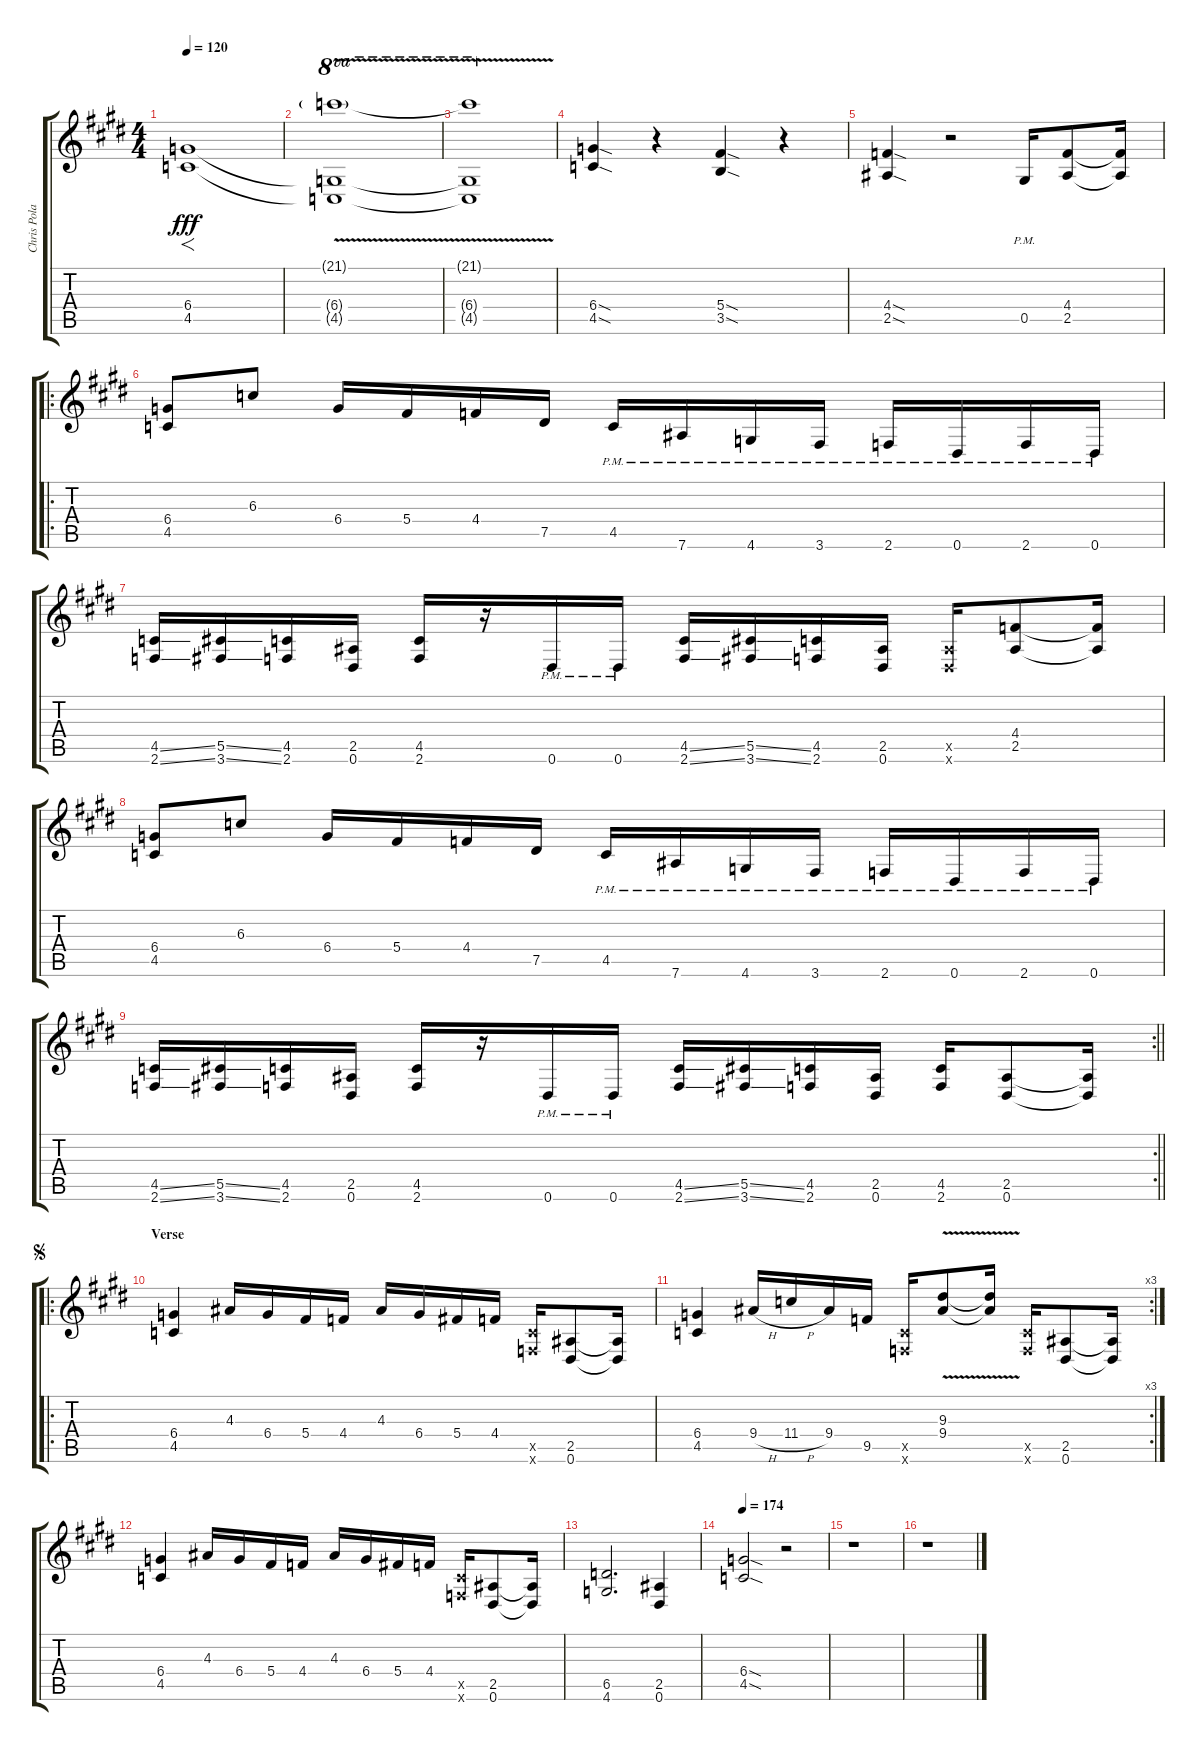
\track ("Chris Poland" "Chris Pola") {instrument overdrivenguitar}
\staff {score tabs}
\tuning (Eb4 Bb3 Gb3 Db3 Ab2 Eb2) {hide}
\ts (4 4)
\tempo 120
\clef g2
\ks e
(6.4 4.5).1{f dy fff instrument overdrivenguitar} |
(21.1{v g} 6.4{v t} 4.5{v t}).1{ot 8va} |
(21.1{v t} 6.4{v t} 4.5{v t}).1{ot 8va} |
(6.4{sod} 4.5{sod}).4 r.4 (5.4{sod} 3.5{sod}).4 r.4 |
(4.4{sod} 2.5{sod}).4 r.2 0.5{pm}.16 (4.4 2.5).8 (4.4{t} 2.5{t}).16 |
\ro
(6.4 4.5).8 6.3.8 6.4.16 5.4.16 4.4.16 7.5.16 4.5{pm}.16 7.6{pm}.16 4.6{pm}.16 3.6{pm}.16 2.6{pm}.16 0.6{pm}.16 2.6{pm}.16 0.6{pm}.16 |
(4.5{ss} 2.6{ss}).16 (5.5{ss} 3.6{ss}).16 (4.5 2.6).16 (2.5 0.6).16 (4.5 2.6).16 r.16 0.6{pm}.16 0.6{pm}.16 (4.5{ss} 2.6{ss}).16 (5.5{ss} 3.6{ss}).16 (4.5 2.6).16 (2.5 0.6).16 (2.5{x} 0.6{x}).16 (4.4 2.5).8 (4.4{t} 2.5{t}).16 |
(6.4 4.5).8 6.3.8 6.4.16 5.4.16 4.4.16 7.5.16 4.5{pm}.16 7.6{pm}.16 4.6{pm}.16 3.6{pm}.16 2.6{pm}.16 0.6{pm}.16 2.6{pm}.16 0.6{pm}.16 |
\rc 2
\barLineRight lightlight
(4.5{ss} 2.6{ss}).16 (5.5{ss} 3.6{ss}).16 (4.5 2.6).16 (2.5 0.6).16 (4.5 2.6).16 r.16 0.6{pm}.16 0.6{pm}.16 (4.5{ss} 2.6{ss}).16 (5.5{ss} 3.6{ss}).16 (4.5 2.6).16 (2.5 0.6).16 (4.5 2.6).16 (2.5 0.6).8 (2.5{t} 0.6{t}).16 |
\ro
\section ("" "Verse")
\jump segno
(6.4 4.5).4 4.3.16 6.4.16 5.4.16 4.4.16 4.3.16 6.4.16 5.4.16 4.4.16 (4.5{x} 2.6{x}).16 (2.5 0.6).8 (2.5{t} 0.6{t}).16 |
\rc 3
(6.4 4.5).4 9.4{h}.16 11.4{h}.16 9.4.16 9.5.16 (4.5{x} 2.6{x}).16 (9.3{v} 9.4{v}).8 (9.3{v t} 9.4{v t}).16 (4.5{x} 2.6{x}).16 (2.5 0.6).8 (2.5{t} 0.6{t}).16 |
(6.4 4.5).4 4.3.16 6.4.16 5.4.16 4.4.16 4.3.16 6.4.16 5.4.16 4.4.16 (4.5{x} 2.6{x}).16 (2.5 0.6).8 (2.5{t} 0.6{t}).16 |
(6.5 4.6).2{d} (2.5 0.6).4 |
\tempo 174
(6.4{sod} 4.5{sod}).2 r.2 |
r.1 |
r.1
